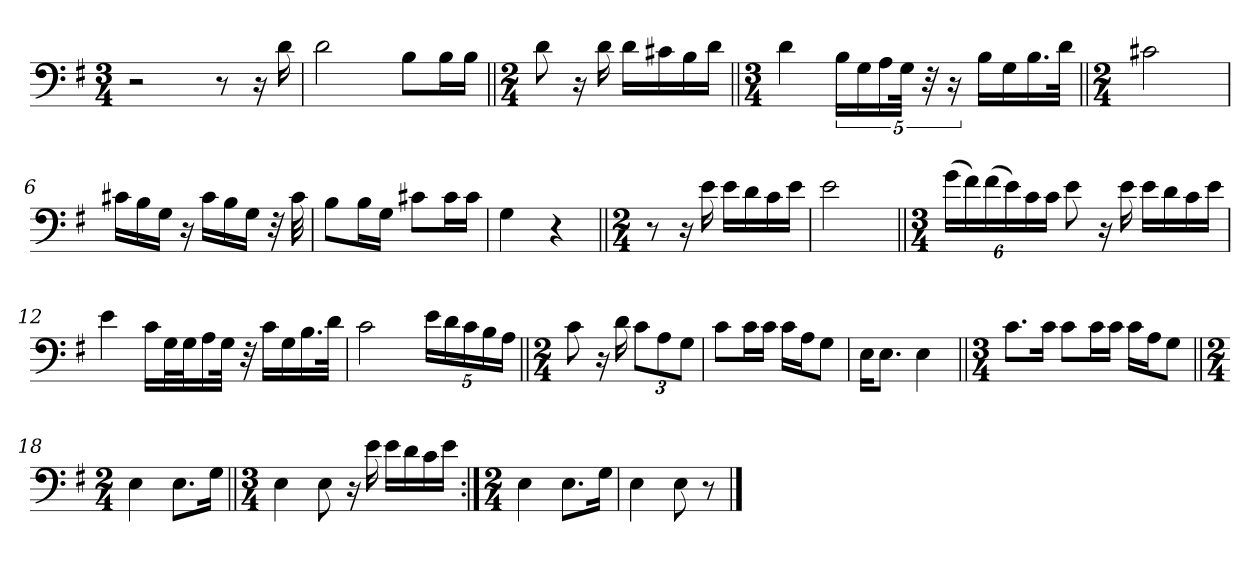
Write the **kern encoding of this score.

**kern
*part1
*staff1
*clefF4
*k[f#]
*M3/4
=1
2r
8r
16r
16d\
=2
2d\
8B\L
16B\L
16B\JJ
=3||
*M2/4
8d\
16r
16d\
16d\LL
16c#X\
16B\
16d\JJ
=4||
*M3/4
4d\
20B\LL
20G\
20A\
40G\JJk
40r
20r
16B\LL
16G\
16.B\
32d\JJk
=5||
*M2/4
2c#X\
=6
16c#X\LL
16B\
16G\JJ
16r
16c#\LL
16B\
16G\JJ
32r
32c#\
=7
8B\L
16B\L
16G\JJ
8c#X\L
16c#\L
16c#\JJ
=8
4G\
4r
=9||
*M2/4
8r
16r
16e\
16e\LL
16d\
16c\
16e\JJ
=
2e\
=11||
*M3/4
(24g\LL
24f#\)
(24f#\
24e\)
24c\
24c\JJ
8e\
16r
16e\
16e\LL
16d\
16c\
16e\JJ
=12
4e\
16c\LL
32G\L
32G\J
16A\
32G\JJk
32r
16c\LL
16G\
16.B\
32d\JJk
=13
2c\
20e\LL
20d\
20c\
20B\
20A\JJ
=14||
*M2/4
8c\
16r
16d\
12c\L
12A\
12G\J
=15
8c\L
16c\L
16c\JJ
16c\LL
16A\J
8G\J
=16
16E\KL
8.E\J
4E\
=17||
*M3/4
8.c\L
16c\Jk
8c\L
16c\L
16c\JJ
16c\LL
16A\J
8G\J
=18||
*M2/4
4E\
8.E\L
16G\Jk
=19||
*M3/4
4E\
8E\
16r
16e\
16e\LL
16d\
16c\
16e\JJ
=20:|!
*M2/4
4E\
8.E\L
16G\Jk
=21
4E\
8E\
8r
==
*-
